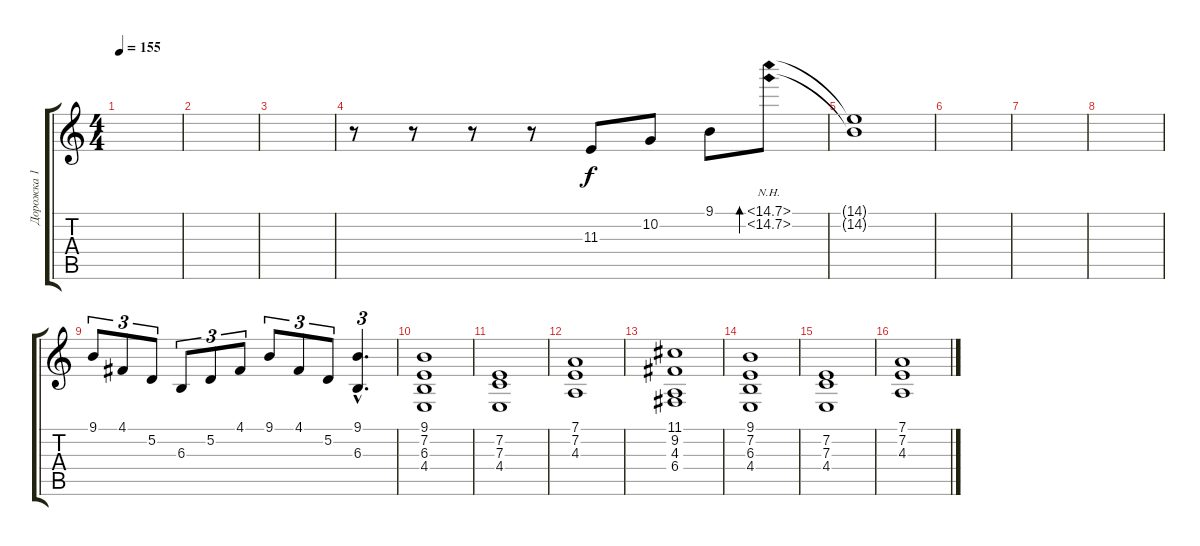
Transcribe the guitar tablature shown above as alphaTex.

\track ("Дорожка 1" "Дорожка 1") {instrument acousticgrandpiano}
\staff {score tabs}
\tuning (D4 A3 F3 C3 G2 D2) {hide}
\ts (4 4)
\tempo 155
\clef g2
\ks c
|
|
|
r.8 r.8 r.8 r.8 11.3.8 10.2.8 9.1.8 (14.1{nh} 14.2{nh}).8{bd 60} |
(14.1{t} 14.2{t}).1 |
|
|
|
9.1.8{tu (3 2)} 4.1.8{tu (3 2)} 5.2.8{tu (3 2)} 6.3.8{tu (3 2)} 5.2.8{tu (3 2)} 4.1.8{tu (3 2)} 9.1.8{tu (3 2)} 4.1.8{tu (3 2)} 5.2.8{tu (3 2)} (9.1{hac} 6.3{hac}).4{d tu (3 2)} |
(9.1 7.2 6.3 4.4).1 |
(7.2 7.3 4.4).1 |
(7.1 7.2 4.3).1 |
(11.1 9.2 4.3 6.4).1 |
(9.1 7.2 6.3 4.4).1 |
(7.2 7.3 4.4).1 |
(7.1 7.2 4.3).1
